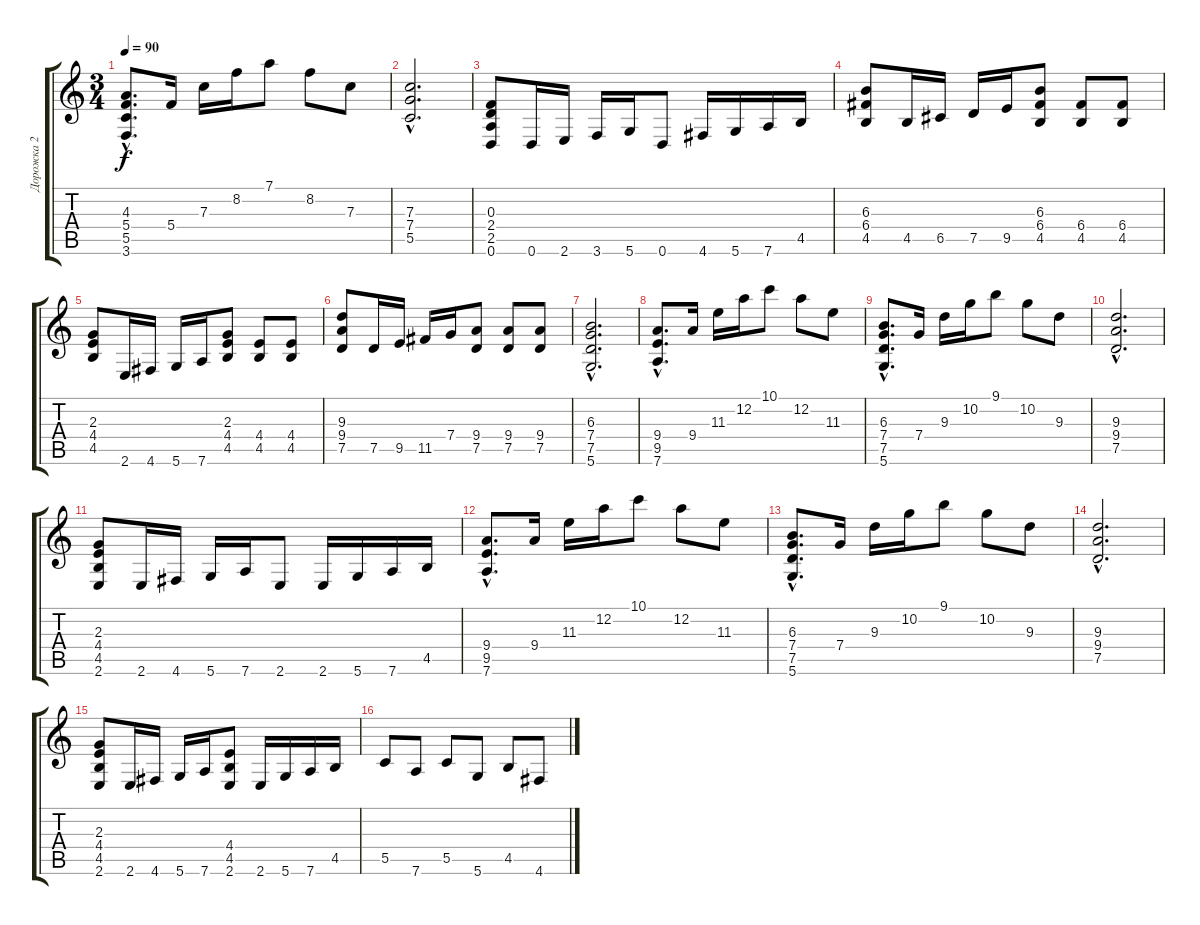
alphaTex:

\track ("Дорожка 2" "Дорожка 2") {instrument distortionguitar}
\staff {score tabs}
\tuning (D4 A3 F3 C3 G2 D2) {hide}
\ts (3 4)
\tempo 90
\clef g2
\ks c
(4.3{hac} 5.4{hac} 5.5{hac} 3.6{hac}).8{d dy f} 5.4.16 7.3.16 8.2.16 7.1.8 8.2.8 7.3.8 |
(7.3{hac} 7.4{hac} 5.5{hac}).2{d} |
(0.3 2.4 2.5 0.6).8 0.6.16 2.6.16 3.6.16 5.6.16 0.6.8 4.6.16 5.6.16 7.6.16 4.5.16 |
(6.3 6.4 4.5).8 4.5.16 6.5.16 7.5.16 9.5.16 (6.3 6.4 4.5).8 (6.4 4.5).8 (6.4 4.5).8 |
(2.3 4.4 4.5).8 2.6.16 4.6.16 5.6.16 7.6.16 (2.3 4.4 4.5).8 (4.4 4.5).8 (4.4 4.5).8 |
(9.3 9.4 7.5).8 7.5.16 9.5.16 11.5.16 7.4.16 (9.4 7.5).8 (9.4 7.5).8 (9.4 7.5).8 |
(6.3{hac} 7.4{hac} 7.5{hac} 5.6{hac}).2{d} |
(9.4{hac} 9.5{hac} 7.6{hac}).8{d} 9.4.16 11.3.16 12.2.16 10.1.8 12.2.8 11.3.8 |
(6.3{hac} 7.4{hac} 7.5{hac} 5.6{hac}).8{d} 7.4.16 9.3.16 10.2.16 9.1.8 10.2.8 9.3.8 |
(9.3{hac} 9.4{hac} 7.5{hac}).2{d} |
(2.3 4.4 4.5 2.6).8 2.6.16 4.6.16 5.6.16 7.6.16 2.6.8 2.6.16 5.6.16 7.6.16 4.5.16 |
(9.4{hac} 9.5{hac} 7.6{hac}).8{d} 9.4.16 11.3.16 12.2.16 10.1.8 12.2.8 11.3.8 |
(6.3{hac} 7.4{hac} 7.5{hac} 5.6{hac}).8{d} 7.4.16 9.3.16 10.2.16 9.1.8 10.2.8 9.3.8 |
(9.3{hac} 9.4{hac} 7.5{hac}).2{d} |
(2.3 4.4 4.5 2.6).8 2.6.16 4.6.16 5.6.16 7.6.16 (4.4 4.5 2.6).8 2.6.16 5.6.16 7.6.16 4.5.16 |
5.5.8 7.6.8 5.5.8 5.6.8 4.5.8 4.6.8
